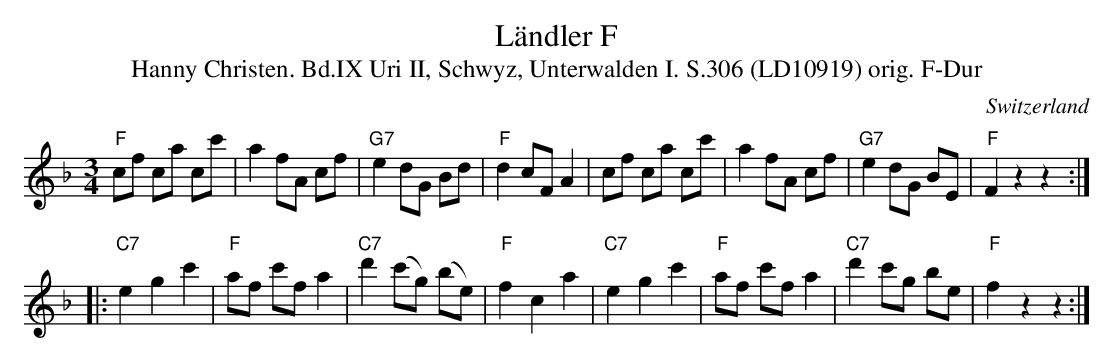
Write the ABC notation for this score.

X:1
T: L\"andler F
T:Hanny Christen. Bd.IX Uri II, Schwyz, Unterwalden I. S.306 (LD10919) orig. F-Dur
M:3/4
L:1/8
O:Switzerland
K:F major
"F"cf ca cc' | a2 fA cf | "G7"e2 dG Bd | "F"d2 cF A2 | cf ca cc' | a2 fA cf | "G7"e2 dG BE | "F"F2 z2z2 :|
|: "C7"e2g2c'2 | "F"af c'f a2 | "C7"d'2 (c'g) (be) | "F"f2 c2 a2 | "C7"e2 g2 c'2 | "F"af c'f a2 | "C7"d'2 c'g be | "F"f2 z2z2 :|
